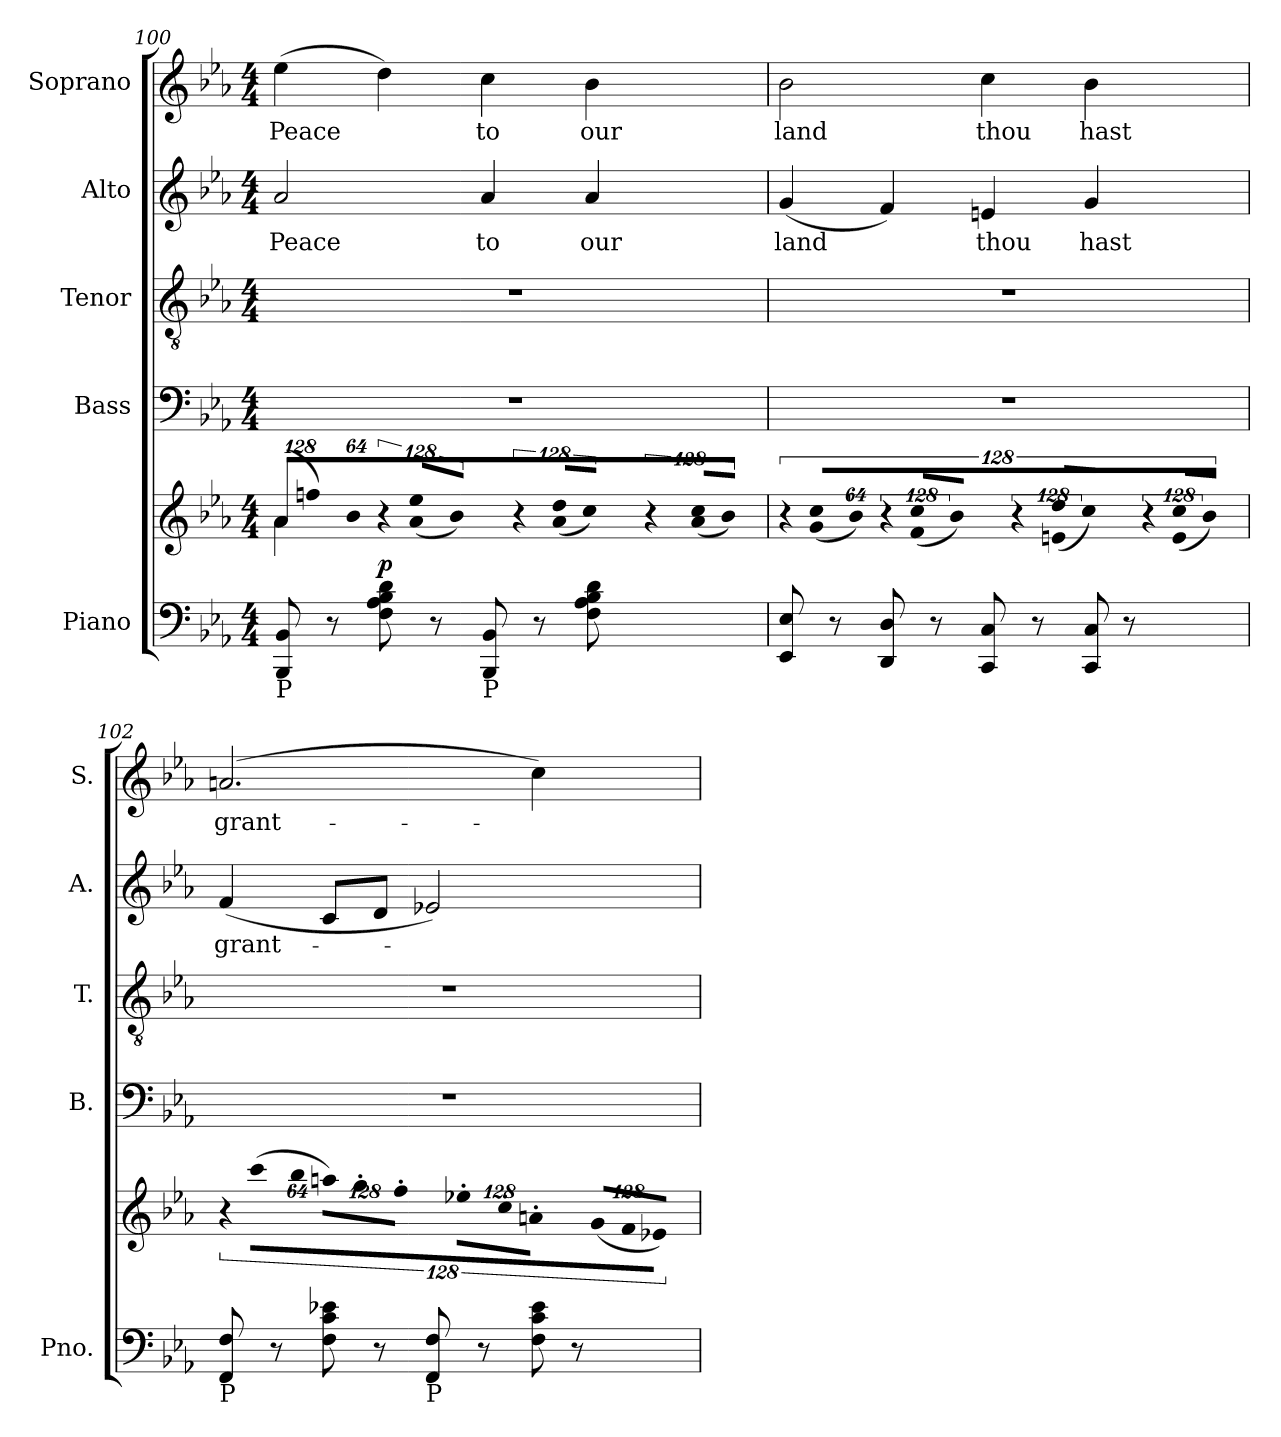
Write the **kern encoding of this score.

**kern	**kern	**dynam	**kern	**kern	**kern	**text	**kern	**text
*part5	*part5	*part5	*part4	*part3	*part2	*part2	*part1	*part1
*staff6	*staff5	*staff5/6	*staff4	*staff3	*staff2	*staff2	*staff1	*staff1
*I"Piano	*	*	*I"Bass	*I"Tenor	*I"Alto	*	*I"Soprano	*
*I'Pno.	*	*	*I'B.	*I'T.	*I'A.	*	*I'S.	*
*clefF4	*clefG2	*	*clefF4	*clefGv2	*clefG2	*	*clefG2	*
*	*	*	*	*ITrd7c12	*	*	*	*
*k[b-e-a-]	*k[b-e-a-]	*	*k[b-e-a-]	*k[b-e-a-]	*k[b-e-a-]	*	*k[b-e-a-]	*
*E-:	*E-:	*	*E-:	*E-:	*E-:	*	*E-:	*
*M4/4	*M4/4	*	*M4/4	*M4/4	*M4/4	*	*M4/4	*
*	*Xbrackettup	*	*	*	*	*	*	*
=100	=100	=100	=100	=100	=100	=100	=100	=100
!	!LO:N:vis=8	!	!	!	!	!	!	!
*	*^	*	*	*	*	*	*	*
!	!	!	!	!	!	!	!LO:LY:b:color=#000000	!	!
!	!	!	!	!	!	!	!	!	!LO:LY:b:color=#000000
1024ryy	(1024%85a-i/L	4a-i\	.	1r	1r	2a-i/	Peace	(4ee-i\	Peace
!LO:TX:b:t=P	!	!	!	!	!	!	!	!	!
8BBB-i/ 8BB-i	.	.	.	.	.	.	.	.	.
!	!LO:N:vis=8	!	!	!	!	!	!	!	!
.	1024%85ffni/)	.	.	.	.	.	.	.	.
8r	.	.	.	.	.	.	.	.	.
!	!LO:N:vis=8	!	!	!	!	!	!	!	!
.	512%43b-i/J	.	.	.	.	.	.	.	.
*	*brackettup	*	*	*	*	*	*	*	*
!	!LO:N:vis=8	!	!	!	!	!	!	!	!
.	1024%85r	2.ryy	p	.	.	.	.	4ddi\)	.
8Fi\ 8A-i 8B-i 8di	.	.	.	.	.	.	.	.	.
!	!LO:N:vis=8	!	!	!	!	!	!	!	!
.	(1024%85a-i/ 1024%85ee-iL	.	.	.	.	.	.	.	.
8r	.	.	.	.	.	.	.	.	.
!	!LO:N:vis=8	!	!	!	!	!	!	!	!
.	512%43b-i/J)	.	.	.	.	.	.	.	.
!	!LO:N:vis=8	!	!	!	!	!	!	!	!
!	!	!	!	!	!	!	!LO:LY:b:color=#000000	!	!
!	!	!	!	!	!	!	!	!	!LO:LY:b:color=#000000
.	1024%85r	.	.	.	.	4a-i/	to	4cci\	to
!LO:TX:b:t=P	!	!	!	!	!	!	!	!	!
8BBB-i/ 8BB-i	.	.	.	.	.	.	.	.	.
!	!LO:N:vis=8	!	!	!	!	!	!	!	!
.	(1024%85a-i/ 1024%85ddiL	.	.	.	.	.	.	.	.
8r	.	.	.	.	.	.	.	.	.
!	!LO:N:vis=8	!	!	!	!	!	!	!	!
.	512%43cci/J)	.	.	.	.	.	.	.	.
!	!LO:N:vis=8	!	!	!	!	!	!	!	!
!	!	!	!	!	!	!	!LO:LY:b:color=#000000	!	!
!	!	!	!	!	!	!	!	!	!LO:LY:b:color=#000000
.	1024%85r	.	.	.	.	4a-i/	our	4b-i\	our
8Fi\ 8A-i 8B-i 8di	.	.	.	.	.	.	.	.	.
!	!LO:N:vis=8	!	!	!	!	!	!	!	!
.	(1024%85a-i/ 1024%85cciL	.	.	.	.	.	.	.	.
16ryy	.	.	.	.	.	.	.	.	.
!	!LO:N:vis=8	!	!	!	!	!	!	!	!
.	512%43b-i/J)	.	.	.	.	.	.	.	.
32ryy	.	.	.	.	.	.	.	.	.
1024%31ryy	.	.	.	.	.	.	.	.	.
*	*v	*v	*	*	*	*	*	*	*
!!LO:LB:g=z
=101	=101	=101	=101	=101	=101	=101	=101	=101
!	!LO:N:vis=8	!	!	!	!	!	!	!
!	!	!	!	!	!	!LO:LY:b:color=#000000	!	!
!	!	!	!	!	!	!	!	!LO:LY:b:color=#000000
8EE-i/ 8E-i	1024%85r	.	1r	1r	(4gi/	land	2b-i\	land
!	!LO:N:vis=8	!	!	!	!	!	!	!
.	(1024%85gi/ 1024%85cciL	.	.	.	.	.	.	.
8r	.	.	.	.	.	.	.	.
!	!LO:N:vis=8	!	!	!	!	!	!	!
.	512%43b-i/J)	.	.	.	.	.	.	.
!	!LO:N:vis=8	!	!	!	!	!	!	!
8DDi/ 8Di	1024%85r	.	.	.	4fi/)	.	.	.
!	!LO:N:vis=8	!	!	!	!	!	!	!
.	(1024%85fi/ 1024%85cciL	.	.	.	.	.	.	.
8r	.	.	.	.	.	.	.	.
!	!LO:N:vis=8	!	!	!	!	!	!	!
.	512%43b-i/J)	.	.	.	.	.	.	.
!	!LO:N:vis=8	!	!	!	!	!	!	!
!	!	!	!	!	!	!LO:LY:b:color=#000000	!	!
!	!	!	!	!	!	!	!	!LO:LY:b:color=#000000
8CCi/ 8Ci	1024%85r	.	.	.	4eni/	thou	4cci\	thou
!	!LO:N:vis=8	!	!	!	!	!	!	!
.	(1024%85eni/ 1024%85ddiL	.	.	.	.	.	.	.
8r	.	.	.	.	.	.	.	.
!	!LO:N:vis=8	!	!	!	!	!	!	!
.	512%43cci/J)	.	.	.	.	.	.	.
!	!LO:N:vis=8	!	!	!	!	!	!	!
!	!	!	!	!	!	!LO:LY:b:color=#000000	!	!
!	!	!	!	!	!	!	!	!LO:LY:b:color=#000000
8CCi/ 8Ci	1024%85r	.	.	.	4gi/	hast	4b-i\	hast
!	!LO:N:vis=8	!	!	!	!	!	!	!
.	(1024%85ei/ 1024%85cciL	.	.	.	.	.	.	.
8r	.	.	.	.	.	.	.	.
!	!LO:N:vis=8	!	!	!	!	!	!	!
.	512%43b-i/J)	.	.	.	.	.	.	.
=102	=102	=102	=102	=102	=102	=102	=102	=102
!	!LO:N:vis=8	!	!	!	!	!	!	!
!	!	!	!	!	!	!LO:LY:b:color=#000000	!	!
!LO:TX:b:t=P	!	!	!	!	!	!	!	!
!	!	!	!	!	!	!	!	!LO:LY:b:color=#000000
8FFi/ 8Fi	1024%85r	.	1r	1r	(4fi/	grant-	(2.ani/	grant-
!	!LO:N:vis=8	!	!	!	!	!	!	!
.	(1024%85ccci\L	.	.	.	.	.	.	.
8r	.	.	.	.	.	.	.	.
!	!LO:N:vis=8	!	!	!	!	!	!	!
.	512%43bb-i\J	.	.	.	.	.	.	.
*	*Xbrackettup	*	*	*	*	*	*	*
!	!LO:N:vis=8	!	!	!	!	!	!	!
8Fi\ 8ci 8e-Xi	1024%85aani\L)	.	.	.	8ci/L	.	.	.
!	!LO:N:vis=8	!	!	!	!	!	!	!
.	1024%85gg'i\	.	.	.	.	.	.	.
8r	.	.	.	.	8di/J	.	.	.
!	!LO:N:vis=8	!	!	!	!	!	!	!
.	512%43ff'i\J	.	.	.	.	.	.	.
!LO:TX:b:t=P	!	!	!	!	!	!	!	!
!	!LO:N:vis=8	!	!	!	!	!	!	!
8FFi/ 8Fi	1024%85ee-X'i\L	.	.	.	2e-Xi/)	.	.	.
!	!LO:N:vis=8	!	!	!	!	!	!	!
.	1024%85cc'i\	.	.	.	.	.	.	.
8r	.	.	.	.	.	.	.	.
!	!LO:N:vis=8	!	!	!	!	!	!	!
.	512%43an'i\J	.	.	.	.	.	.	.
!	!LO:N:vis=8	!	!	!	!	!	!	!
8Fi\ 8ci 8e-i	(1024%85gi/L	.	.	.	.	.	4cci\)	.
!	!LO:N:vis=8	!	!	!	!	!	!	!
.	1024%85fi/	.	.	.	.	.	.	.
8r	.	.	.	.	.	.	.	.
!	!LO:N:vis=8	!	!	!	!	!	!	!
.	512%43e-Xi/J)	.	.	.	.	.	.	.
=	=	=	=	=	=	=	=	=
*-	*-	*-	*-	*-	*-	*-	*-	*-
